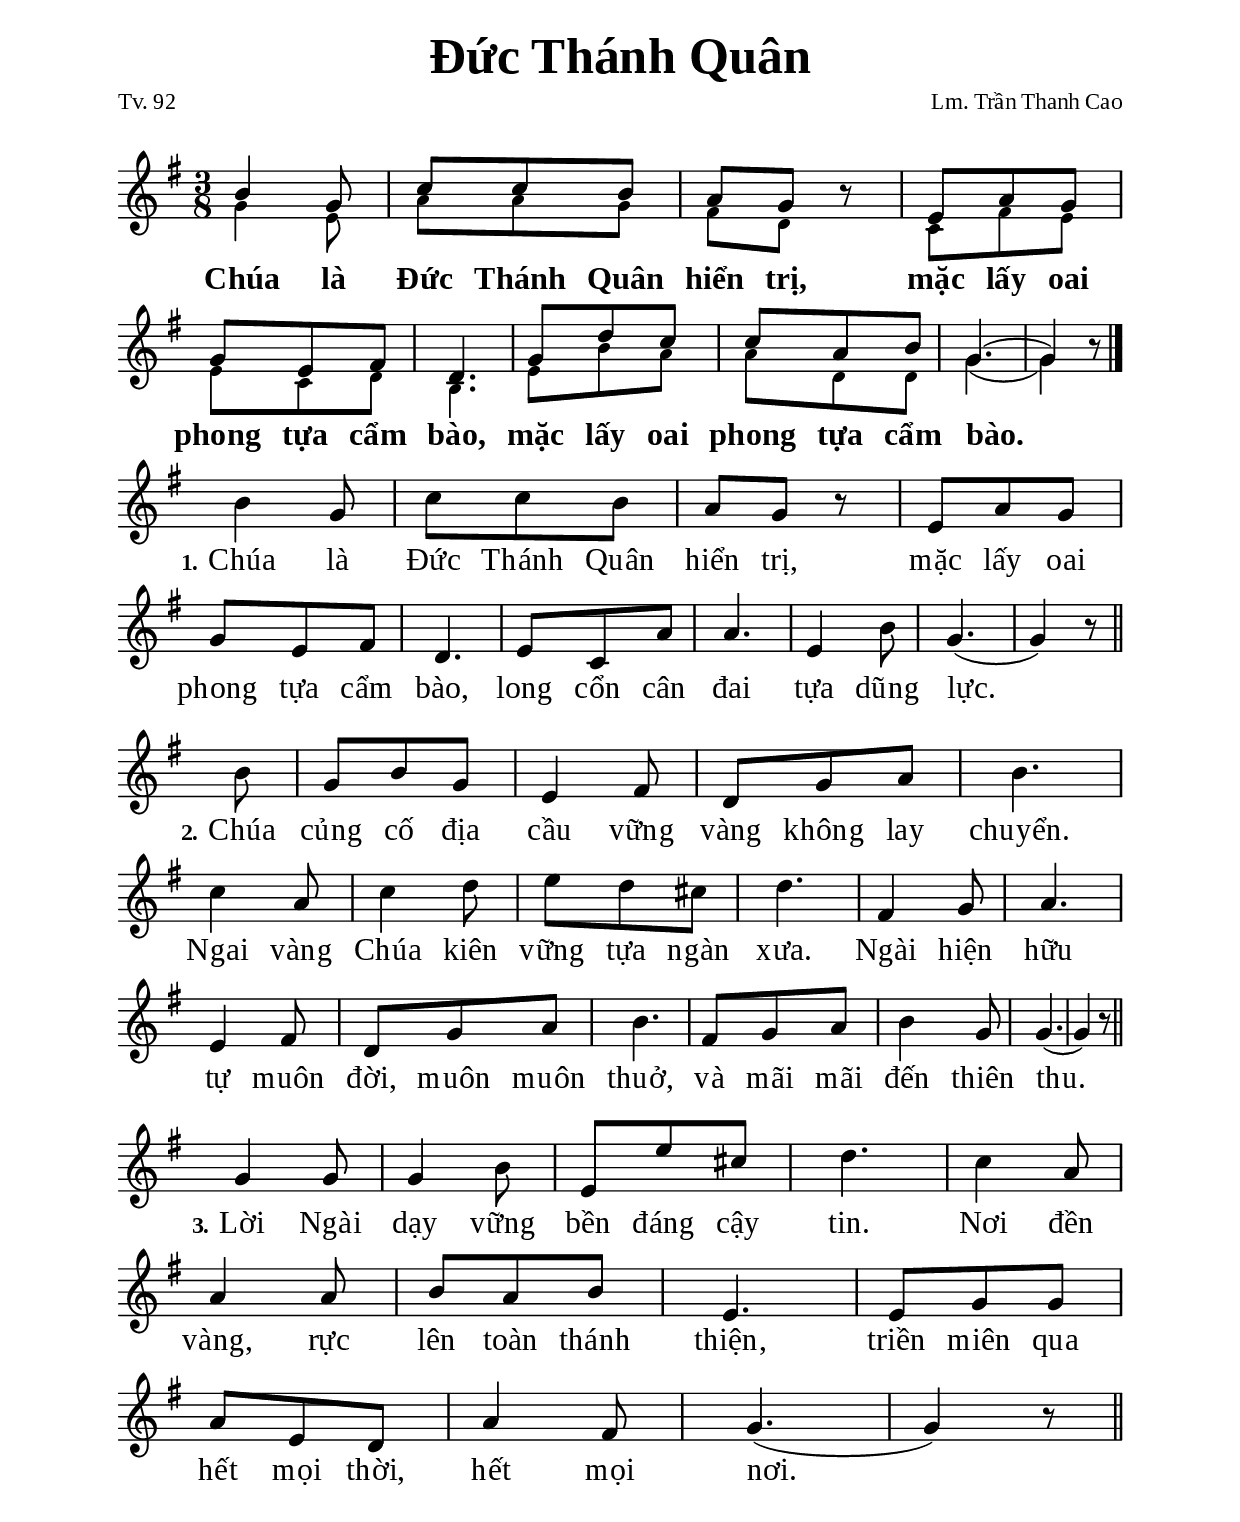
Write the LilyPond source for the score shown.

% Cài đặt chung
\version "2.20.0"
\include "english.ly"

\header {
  title = \markup { \fontsize #3 "Đức Thánh Quân" }
  poet = "Tv. 92"
  composer = "Lm. Trần Thanh Cao"
  arranger = " "
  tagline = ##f
}


\paper {
  #(set-paper-size "a4")
  top-margin = 10\mm
  bottom-margin = 10\mm
  left-margin = 20\mm
  right-margin = 20\mm
  indent = #0
  #(define fonts
    (make-pango-font-tree
      "Liberation Serif"
      "Liberation Serif"
      "Liberation Serif"
      (/ 20 20)))
  page-count = #1
}

% Nhạc điệp khúc
nhacDiepKhucSop = \relative c'' {

  b4 g8 |
  c c b |
  a g r |
  e a g |
  g e fs |
  d4. |
  g8 d' c |
  c a b |
  g4. ( |
  g4) r8 \bar "|."
}

nhacDiepKhucBas = \relative c'' {


  g4 e8 |
  a a g |
  fs d r |
  c fs e |
  e c d |
  b4. |
  e8 b' a |
  a d, d |
  g4. ( |
  g4) r8
}

% Nhạc phiên khúc
nhacPhienKhucMot = \relative c'' {

  b4 g8 |
  c c b |
  a g r |
  e a g |
  g e fs |
  d4. |
  e8 c a' |
  a4. |
  e4 b'8 |
  g4. ( |
  g4) r8 \bar "||"
}

nhacPhienKhucHai = \relative c'' {

  \partial 8 b8 |
  g b g |
  e4 fs8 |
  d g a |
  b4. |
  c4 a8 |
  c4 d8 |
  e d cs |
  d4. |
  fs,4 g8 |
  a4. |
  e4 fs8 |
  d g a |
  b4. |
  fs8 g a |
  b4 g8 |
  g4. ( |
  g4) r8 \bar "||"
}

nhacPhienKhucBa = \relative c'' {
 
  g4 g8 |
  g4 b8 |
  e, e' cs |
  d4. |
  c4 a8 |
  a4 a8 |
  b a b |
  e,4. |
  e8 g g |
  a e d |
  a'4 fs8 |
  g4. ( |
  g4) r8 \bar "||"
}

% Lời điệp khúc
loiDiepKhuc = \lyricmode {
 
  Chúa là Đức Thánh Quân hiển trị,
  mặc lấy oai phong tựa cẩm bào,
  mặc lấy oai phong tựa cẩm bào.
}

% Lời phiên khúc
loiPhienKhucMot = \lyricmode {
  \set stanza = #"1."
  Chúa là Đức Thánh Quân hiển trị,
  mặc lấy oai phong tựa cẩm bào,
  long cổn cân đai tựa dũng lực.
}

loiPhienKhucHai = \lyricmode {
  \set stanza = #"2."
  Chúa củng cố địa cầu vững vàng không lay chuyển.
  Ngai vàng Chúa kiên vững tựa ngàn xưa.
  Ngài hiện hữu tự muôn đời,
  muôn muôn thuở, và mãi mãi đến thiên thu.
}

loiPhienKhucBa = \lyricmode {
  \set stanza = #"3."
  Lời Ngài dạy vững bền đáng cậy tin.
  Nơi đền vàng, rực lên toàn thánh thiện,
  triền miên qua hết mọi thời, hết mọi nơi.
}


% Dàn trang
\score {
  \new ChoirStaff <<
    \new Staff = diepKhuc \with {
        \consists "Merge_rests_engraver"
        \magnifyStaff #(magstep +1)
      }
      <<
      \new Voice = beSop {
        \voiceOne \key g \major \time 3/8 \nhacDiepKhucSop
      }
      \new Voice = beBas {
        \override NoteHead.font-size = #-2
        \voiceTwo \key g \major \time 3/8 \nhacDiepKhucBas
               
      }
    >>
    \new Lyrics \lyricsto beSop \loiDiepKhuc
  >>
  \layout {
    \override Lyrics.LyricText.font-series = #'bold
    \override Lyrics.LyricText.font-size = #+3
    \override Lyrics.LyricSpace.minimum-distance = #2.0
    \override Score.BarNumber.break-visibility = ##(#f #f #f)
    \override Score.SpacingSpanner.uniform-stretching = ##t
  }
}

\score {
  \new ChoirStaff <<
    \new Staff = phienKhuc \with {
        \magnifyStaff #(magstep +1)
      }
      <<
      \new Voice = beSop {
        \key g \major \time 3/8 \nhacPhienKhucMot
      }
    >>
    \new Lyrics \lyricsto beSop \loiPhienKhucMot
  >>
  \layout {
    \override Staff.TimeSignature.transparent = ##t
    \override Lyrics.LyricText.font-size = #+3
    \override Lyrics.LyricSpace.minimum-distance = #2.0
    \override Score.BarNumber.break-visibility = ##(#f #f #f)
    \override Score.SpacingSpanner.uniform-stretching = ##t
  }
}

\score {
  \new ChoirStaff <<
    \new Staff = phienKhuc \with {
        \magnifyStaff #(magstep +1)
      }
      <<
      \new Voice = beSop {
        \key g \major \time 3/8 \nhacPhienKhucHai
      }
    >>
    \new Lyrics \lyricsto beSop \loiPhienKhucHai
  >>
  \layout {
    \override Staff.TimeSignature.transparent = ##t
    \override Lyrics.LyricText.font-size = #+3
    \override Lyrics.LyricSpace.minimum-distance = #2.0
    \override Score.BarNumber.break-visibility = ##(#f #f #f)
    \override Score.SpacingSpanner.uniform-stretching = ##t
  }
}

\score {
  \new ChoirStaff <<
    \new Staff = phienKhuc \with {
        \magnifyStaff #(magstep +1)
      }
      <<
      \new Voice = beSop {
        \key g \major \time 3/8 \nhacPhienKhucBa
      }
    >>
    \new Lyrics \lyricsto beSop \loiPhienKhucBa
  >>
  \layout {
    \override Staff.TimeSignature.transparent = ##t
    \override Lyrics.LyricText.font-size = #+3
    \override Lyrics.LyricSpace.minimum-distance = #2.0
    \override Score.BarNumber.break-visibility = ##(#f #f #f)
    \override Score.SpacingSpanner.uniform-stretching = ##t
  }
}